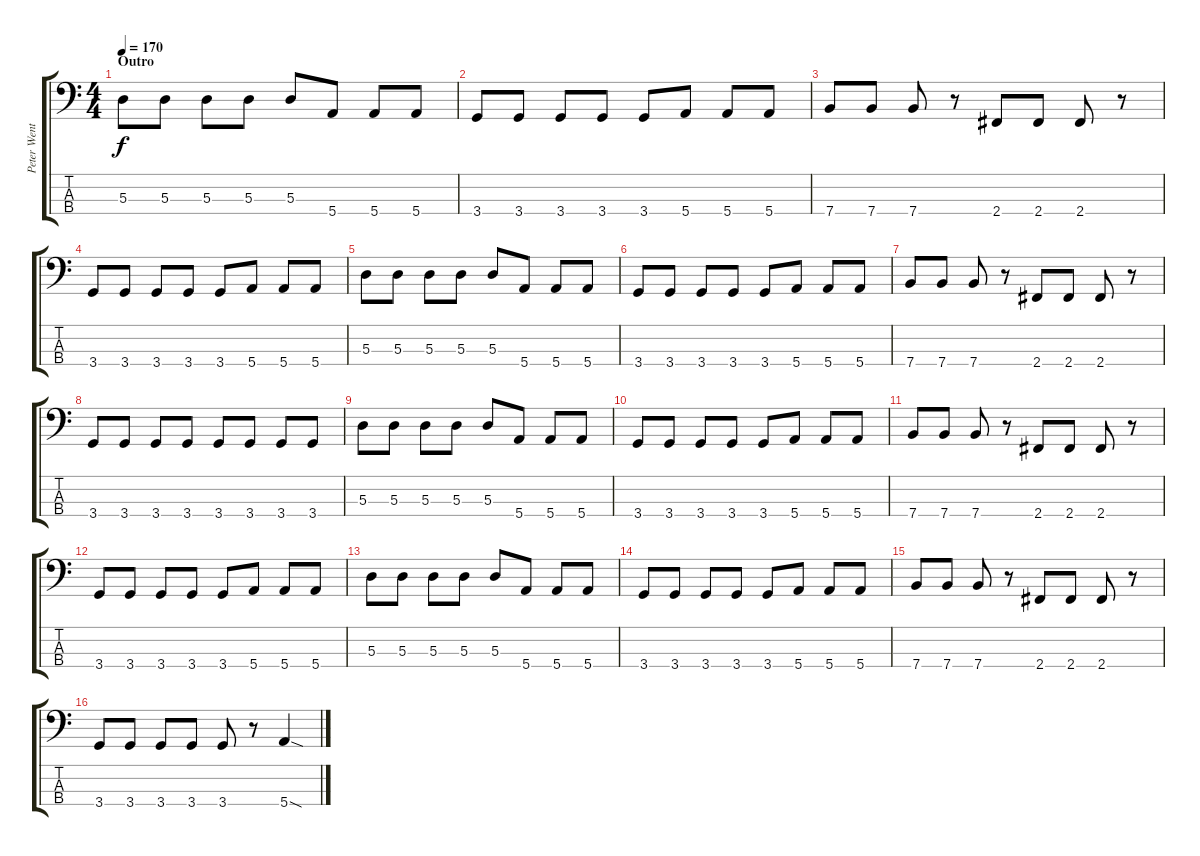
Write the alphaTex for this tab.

\track ("Peter Wentz (Bass)" "Peter Went") {instrument electricbasspick}
\staff {score tabs}
\tuning (G2 D2 A1 E1) {hide}
\ts (4 4)
\section ("" "Outro")
\tempo 170
\clef f4
\ks c
5.3.8{dy f} 5.3.8 5.3.8 5.3.8 5.3.8 5.4.8 5.4.8 5.4.8 |
3.4.8 3.4.8 3.4.8 3.4.8 3.4.8 5.4.8 5.4.8 5.4.8 |
7.4.8 7.4.8 7.4.8 r.8 2.4.8 2.4.8 2.4.8 r.8 |
3.4.8 3.4.8 3.4.8 3.4.8 3.4.8 5.4.8 5.4.8 5.4.8 |
5.3.8 5.3.8 5.3.8 5.3.8 5.3.8 5.4.8 5.4.8 5.4.8 |
3.4.8 3.4.8 3.4.8 3.4.8 3.4.8 5.4.8 5.4.8 5.4.8 |
7.4.8 7.4.8 7.4.8 r.8 2.4.8 2.4.8 2.4.8 r.8 |
3.4.8 3.4.8 3.4.8 3.4.8 3.4.8 3.4.8 3.4.8 3.4.8 |
5.3.8 5.3.8 5.3.8 5.3.8 5.3.8 5.4.8 5.4.8 5.4.8 |
3.4.8 3.4.8 3.4.8 3.4.8 3.4.8 5.4.8 5.4.8 5.4.8 |
7.4.8 7.4.8 7.4.8 r.8 2.4.8 2.4.8 2.4.8 r.8 |
3.4.8 3.4.8 3.4.8 3.4.8 3.4.8 5.4.8 5.4.8 5.4.8 |
5.3.8 5.3.8 5.3.8 5.3.8 5.3.8 5.4.8 5.4.8 5.4.8 |
3.4.8 3.4.8 3.4.8 3.4.8 3.4.8 5.4.8 5.4.8 5.4.8 |
7.4.8 7.4.8 7.4.8 r.8 2.4.8 2.4.8 2.4.8 r.8 |
3.4.8 3.4.8 3.4.8 3.4.8 3.4.8 r.8 5.4{sod}.4
